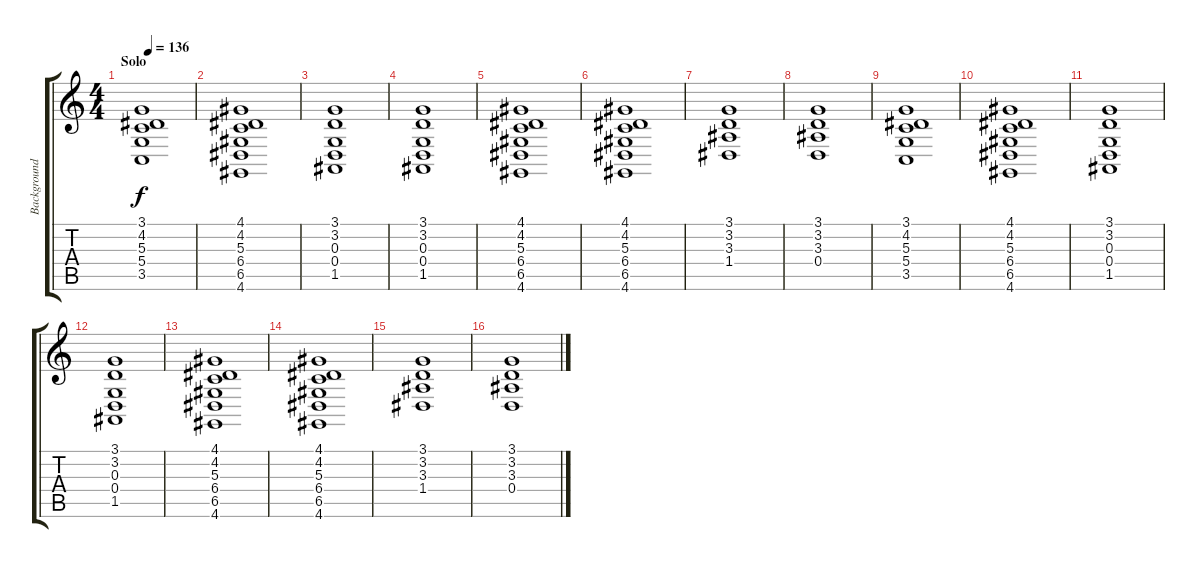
\track ("Background" "Background") {instrument stringensemble2}
\staff {score tabs}
\tuning (E4 B3 G3 D3 A2 E2) {hide}
\ts (4 4)
\section ("" "Solo")
\tempo 136
\clef g2
\ks c
(3.1 4.2 5.3 5.4 3.5).1{dy f} |
(4.1 4.2 5.3 6.4 6.5 4.6).1 |
(3.1 3.2 0.3 0.4 1.5).1 |
(3.1 3.2 0.3 0.4 1.5).1 |
(4.1 4.2 5.3 6.4 6.5 4.6).1 |
(4.1 4.2 5.3 6.4 6.5 4.6).1 |
(3.1 3.2 3.3 1.4).1 |
(3.1 3.2 3.3 0.4).1 |
(3.1 4.2 5.3 5.4 3.5).1 |
(4.1 4.2 5.3 6.4 6.5 4.6).1 |
(3.1 3.2 0.3 0.4 1.5).1 |
(3.1 3.2 0.3 0.4 1.5).1 |
(4.1 4.2 5.3 6.4 6.5 4.6).1 |
(4.1 4.2 5.3 6.4 6.5 4.6).1 |
(3.1 3.2 3.3 1.4).1 |
(3.1 3.2 3.3 0.4).1
